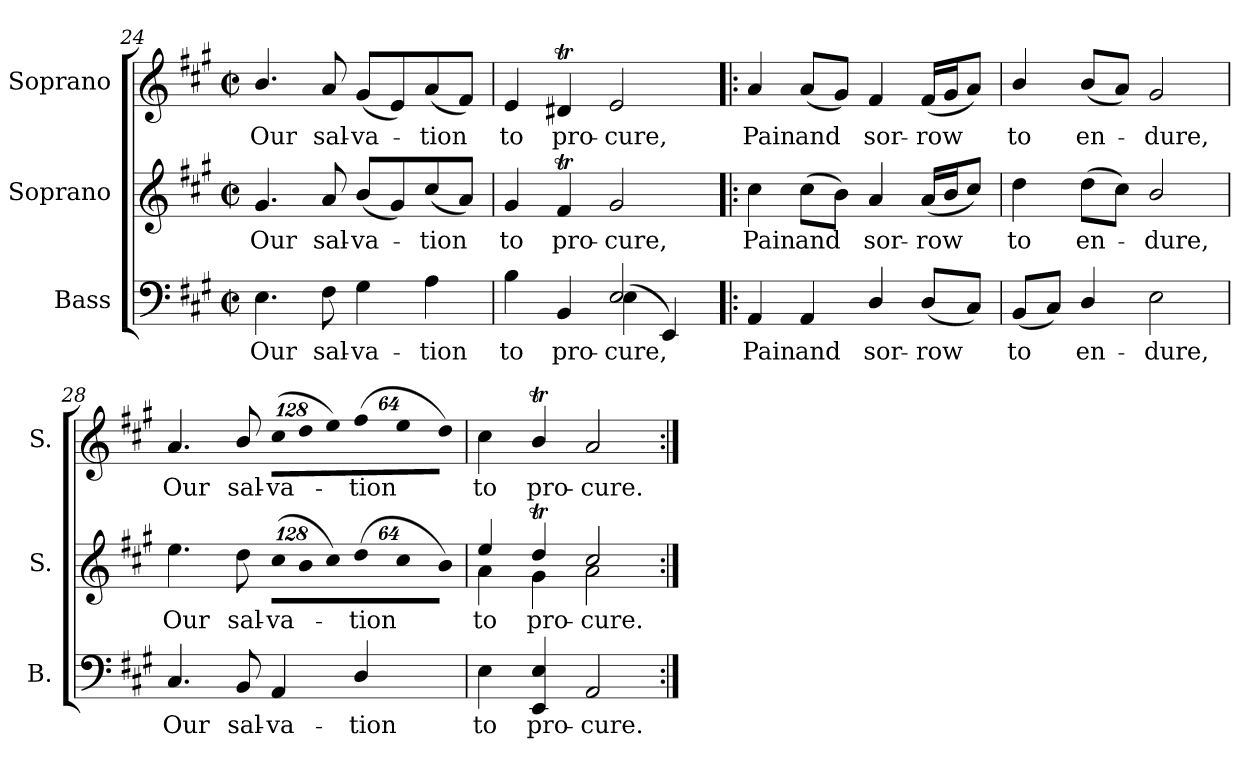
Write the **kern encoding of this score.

**kern	**text	**kern	**text	**kern	**text
*part3	*part3	*part2	*part2	*part1	*part1
*staff3	*staff3	*staff2	*staff2	*staff1	*staff1
*I"Bass	*	*I"Soprano	*	*I"Soprano	*
*I'B.	*	*I'S.	*	*I'S.	*
*clefF4	*	*clefG2	*	*clefG2	*
*k[f#c#g#]	*	*k[f#c#g#]	*	*k[f#c#g#]	*
*A:	*	*A:	*	*A:	*
*M2/2	*	*M2/2	*	*M2/2	*
*met(c|)	*	*met(c|)	*	*met(c|)	*
=24	=24	=24	=24	=24	=24
!	!LO:LY:b:color=#000000	!	!	!	!
!	!	!	!LO:LY:b:color=#000000	!	!
!	!	!	!	!	!LO:LY:b:color=#000000
4.Ei\	Our	4.g#i/	Our	4.bi/	Our
!	!LO:LY:b:color=#000000	!	!	!	!
!	!	!	!LO:LY:b:color=#000000	!	!
!	!	!	!	!	!LO:LY:b:color=#000000
8F#i\	sal-	8ai/	sal-	8ai/	sal-
!	!LO:LY:b:color=#000000	!	!	!	!
!	!	!	!LO:LY:b:color=#000000	!	!
!	!	!	!	!	!LO:LY:b:color=#000000
4G#i\	-va-	(8bi/L	-va-	(8g#i/L	-va-
.	.	8g#i/)	.	8ei/)	.
!	!LO:LY:b:color=#000000	!	!	!	!
!	!	!	!LO:LY:b:color=#000000	!	!
!	!	!	!	!	!LO:LY:b:color=#000000
4Ai\	-tion	(8cc#i/	-tion	(8ai/	-tion
.	.	8ai/J)	.	8f#i/J)	.
=25	=25	=25	=25	=25	=25
!	!LO:LY:b:color=#000000	!	!	!	!
*^	*	*	*	*	*
!	!	!	!	!LO:LY:b:color=#000000	!	!
!	!	!	!	!	!	!LO:LY:b:color=#000000
4Bi\	2ryy	to	4g#i/	to	4ei/	to
!	!	!LO:LY:b:color=#000000	!	!	!	!
!	!	!	!	!LO:LY:b:color=#000000	!	!
!	!	!	!	!	!	!LO:LY:b:color=#000000
4BBi/	.	pro-	4f#Ti/	pro-	4d#Xti/	pro-
!	!	!LO:LY:b:color=#000000	!	!	!	!
!	!	!	!	!LO:LY:b:color=#000000	!	!
!	!	!	!	!	!	!LO:LY:b:color=#000000
2Ei/	(4Ei\	-cure,	2g#i/	-cure,	2ei/	-cure,
.	4EEi/)	.	.	.	.	.
*v	*v	*	*	*	*	*
!!LO:LB:g=z
=26!|:	=26!|:	=26!|:	=26!|:	=26!|:	=26!|:
*^	*	*	*	*	*
!	!	!LO:LY:b:color=#000000	!	!	!	!
*v	*v	*	*	*	*	*
*^	*	*	*	*	*
!	!	!	!	!LO:LY:b:color=#000000	!	!
*v	*v	*	*	*	*	*
*^	*	*	*	*	*
!	!	!	!	!	!	!LO:LY:b:color=#000000
*v	*v	*	*	*	*	*
4AAi/	Pain	4cc#i\	Pain	4ai/	Pain
!	!LO:LY:b:color=#000000	!	!	!	!
!	!	!	!LO:LY:b:color=#000000	!	!
!	!	!	!	!	!LO:LY:b:color=#000000
4AAi/	and	(8cc#i\L	and	(8ai/L	and
.	.	8bi\J)	.	8g#i/J)	.
!	!LO:LY:b:color=#000000	!	!	!	!
!	!	!	!LO:LY:b:color=#000000	!	!
!	!	!	!	!	!LO:LY:b:color=#000000
4Di/	sor-	4ai/	sor-	4f#i/	sor-
!	!LO:LY:b:color=#000000	!	!	!	!
!	!	!	!LO:LY:b:color=#000000	!	!
!	!	!	!	!	!LO:LY:b:color=#000000
(8Di/L	-row	(16ai/LL	-row	(16f#i/LL	-row
.	.	16bi/J	.	16g#i/J	.
8C#i/J)	.	8cc#i/J)	.	8ai/J)	.
=27	=27	=27	=27	=27	=27
!	!LO:LY:b:color=#000000	!	!	!	!
!	!	!	!LO:LY:b:color=#000000	!	!
!	!	!	!	!	!LO:LY:b:color=#000000
(8BBi/L	to	4ddi\	to	4bi/	to
8C#i/J)	.	.	.	.	.
!	!LO:LY:b:color=#000000	!	!	!	!
!	!	!	!LO:LY:b:color=#000000	!	!
!	!	!	!	!	!LO:LY:b:color=#000000
4Di/	en-	(8ddi\L	en-	(8bi/L	en-
.	.	8cc#i\J)	.	8ai/J)	.
!	!LO:LY:b:color=#000000	!	!	!	!
!	!	!	!LO:LY:b:color=#000000	!	!
!	!	!	!	!	!LO:LY:b:color=#000000
2Ei\	-dure,	2bi/	-dure,	2g#i/	-dure,
=28	=28	=28	=28	=28	=28
!	!LO:LY:b:color=#000000	!	!	!	!
!	!	!	!LO:LY:b:color=#000000	!	!
!	!	!	!	!	!LO:LY:b:color=#000000
4.C#i/	Our	4.eei\	Our	4.ai/	Our
!	!LO:LY:b:color=#000000	!	!	!	!
!	!	!	!LO:LY:b:color=#000000	!	!
!	!	!	!	!	!LO:LY:b:color=#000000
8BBi/	sal-	8ddi\	sal-	8bi/	sal-
!	!LO:LY:b:color=#000000	!	!	!	!
*	*	*Xbrackettup	*	*	*
!	!	!LO:N:vis=8	!	!	!
!	!	!	!LO:LY:b:color=#000000	!	!
*	*	*	*	*Xbrackettup	*
!	!	!	!	!LO:N:vis=8	!
!	!	!	!	!	!LO:LY:b:color=#000000
4AAi/	-va-	(1024%85cc#i\L	-va-	(1024%85cc#i\L	-va-
!	!	!LO:N:vis=8	!	!LO:N:vis=8	!
.	.	1024%85bi\	.	1024%85ddi\	.
!	!	!LO:N:vis=8	!	!LO:N:vis=8	!
.	.	512%43cc#i\)	.	512%43eei\)	.
!	!LO:LY:b:color=#000000	!LO:N:vis=8	!	!	!
!	!	!	!LO:LY:b:color=#000000	!LO:N:vis=8	!
!	!	!	!	!	!LO:LY:b:color=#000000
4Di/	-tion	(1024%85ddi\	-tion	(1024%85ff#i\	-tion
!	!	!LO:N:vis=8	!	!LO:N:vis=8	!
.	.	1024%85cc#i\	.	1024%85eei\	.
!	!	!LO:N:vis=8	!	!LO:N:vis=8	!
.	.	512%43bi\J)	.	512%43ddi\J)	.
=29	=29	=29	=29	=29	=29
!	!LO:LY:b:color=#000000	!	!	!	!
!	!	!	!LO:LY:b:color=#000000	!	!
*	*	*^	*	*	*
!	!	!	!	!	!	!LO:LY:b:color=#000000
4Ei\	to	4eei/	4ai\	to	4cc#i\	to
!	!LO:LY:b:color=#000000	!	!	!	!	!
!	!	!	!	!LO:LY:b:color=#000000	!	!
!	!	!	!	!	!	!LO:LY:b:color=#000000
4EEi/ 4Ei	pro-	4ddTi/	4g#i\	pro-	4bTi/	pro-
!	!LO:LY:b:color=#000000	!	!	!	!	!
!	!	!	!	!LO:LY:b:color=#000000	!	!
!	!	!	!	!	!	!LO:LY:b:color=#000000
2AAi/	-cure.	2cc#i/	2ai\	-cure.	2ai/	-cure.
*	*	*v	*v	*	*	*
=:|!	=:|!	=:|!	=:|!	=:|!	=:|!
*-	*-	*-	*-	*-	*-
